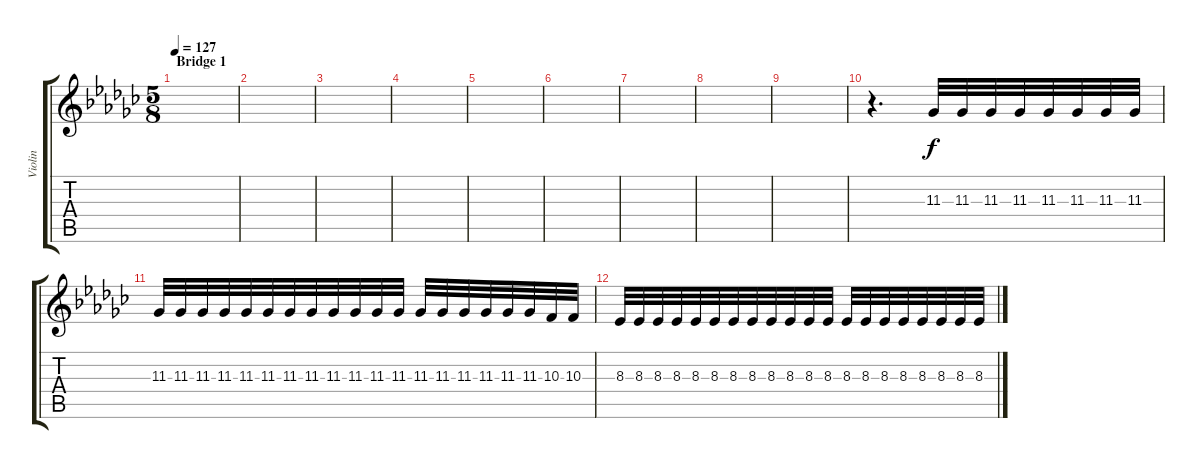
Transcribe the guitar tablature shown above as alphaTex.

\track ("Violin" "Violin") {instrument violin}
\staff {score tabs}
\tuning (E4 B3 G3 D3 A2 E2) {hide}
\ts (5 8)
\section ("" "Bridge 1")
\tempo 127
\clef g2
\ks ebminor
|
|
|
|
|
|
|
|
|
r.4{d volume 3} 11.3.32{volume 9} 11.3.32 11.3.32 11.3.32 11.3.32 11.3.32 11.3.32 11.3.32 |
11.3.32 11.3.32 11.3.32 11.3.32 11.3.32 11.3.32 11.3.32 11.3.32 11.3.32 11.3.32 11.3.32 11.3.32 11.3.32 11.3.32 11.3.32 11.3.32 11.3.32 11.3.32 10.3.32 10.3.32 |
8.3.32 8.3.32 8.3.32 8.3.32 8.3.32 8.3.32 8.3.32 8.3.32 8.3.32 8.3.32 8.3.32 8.3.32 8.3.32 8.3.32 8.3.32 8.3.32 8.3.32 8.3.32 8.3.32 8.3.32
